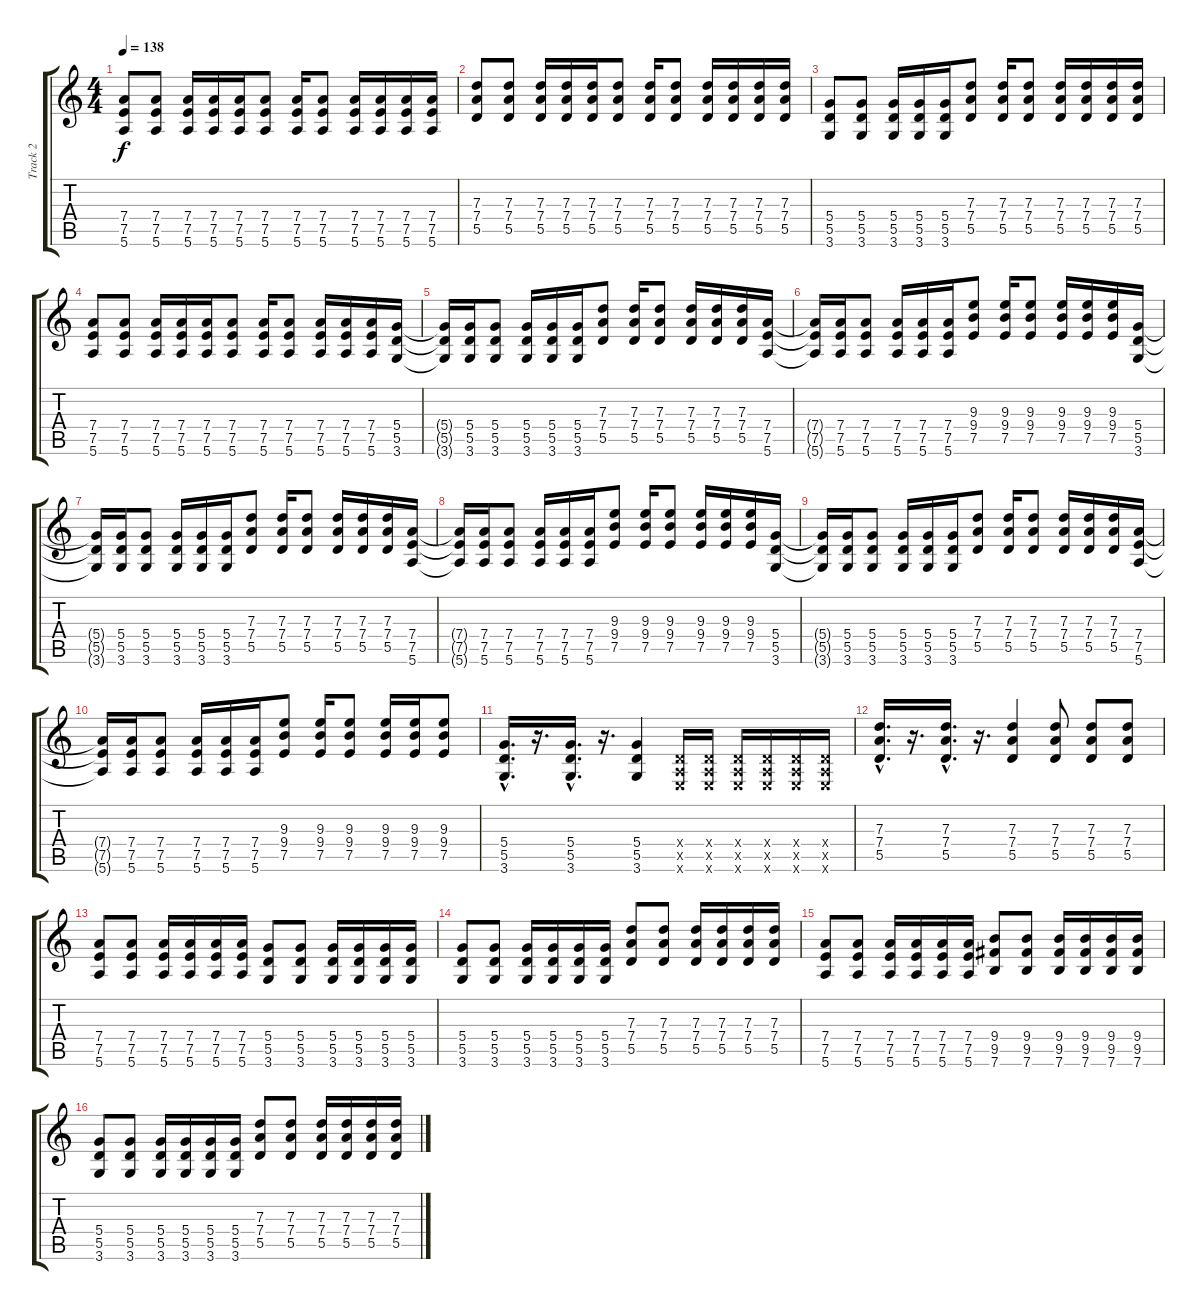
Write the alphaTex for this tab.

\track ("Track 2" "Track 2") {instrument distortionguitar}
\staff {score tabs}
\tuning (E4 B3 G3 D3 A2 E2) {hide}
\ts (4 4)
\tempo 138
\clef g2
\ks c
(7.4 7.5 5.6).8{dy f} (7.4 7.5 5.6).8 (7.4 7.5 5.6).16 (7.4 7.5 5.6).16 (7.4 7.5 5.6).16 (7.4 7.5 5.6).8 (7.4 7.5 5.6).16 (7.4 7.5 5.6).8 (7.4 7.5 5.6).16 (7.4 7.5 5.6).16 (7.4 7.5 5.6).16 (7.4 7.5 5.6).16 |
(7.3 7.4 5.5).8 (7.3 7.4 5.5).8 (7.3 7.4 5.5).16 (7.3 7.4 5.5).16 (7.3 7.4 5.5).16 (7.3 7.4 5.5).8 (7.3 7.4 5.5).16 (7.3 7.4 5.5).8 (7.3 7.4 5.5).16 (7.3 7.4 5.5).16 (7.3 7.4 5.5).16 (7.3 7.4 5.5).16 |
(5.4 5.5 3.6).8 (5.4 5.5 3.6).8 (5.4 5.5 3.6).16 (5.4 5.5 3.6).16 (5.4 5.5 3.6).16 (7.3 7.4 5.5).8 (7.3 7.4 5.5).16 (7.3 7.4 5.5).8 (7.3 7.4 5.5).16 (7.3 7.4 5.5).16 (7.3 7.4 5.5).16 (7.3 7.4 5.5).16 |
(7.4 7.5 5.6).8 (7.4 7.5 5.6).8 (7.4 7.5 5.6).16 (7.4 7.5 5.6).16 (7.4 7.5 5.6).16 (7.4 7.5 5.6).8 (7.4 7.5 5.6).16 (7.4 7.5 5.6).8 (7.4 7.5 5.6).16 (7.4 7.5 5.6).16 (7.4 7.5 5.6).16 (5.4 5.5 3.6).16 |
(5.4{t} 5.5{t} 3.6{t}).16 (5.4 5.5 3.6).16 (5.4 5.5 3.6).8 (5.4 5.5 3.6).16 (5.4 5.5 3.6).16 (5.4 5.5 3.6).16 (7.3 7.4 5.5).8 (7.3 7.4 5.5).16 (7.3 7.4 5.5).8 (7.3 7.4 5.5).16 (7.3 7.4 5.5).16 (7.3 7.4 5.5).16 (7.4 7.5 5.6).16 |
(7.4{t} 7.5{t} 5.6{t}).16 (7.4 7.5 5.6).16 (7.4 7.5 5.6).8 (7.4 7.5 5.6).16 (7.4 7.5 5.6).16 (7.4 7.5 5.6).16 (9.3 9.4 7.5).8 (9.3 9.4 7.5).16 (9.3 9.4 7.5).8 (9.3 9.4 7.5).16 (9.3 9.4 7.5).16 (9.3 9.4 7.5).16 (5.4 5.5 3.6).16 |
(5.4{t} 5.5{t} 3.6{t}).16 (5.4 5.5 3.6).16 (5.4 5.5 3.6).8 (5.4 5.5 3.6).16 (5.4 5.5 3.6).16 (5.4 5.5 3.6).16 (7.3 7.4 5.5).8 (7.3 7.4 5.5).16 (7.3 7.4 5.5).8 (7.3 7.4 5.5).16 (7.3 7.4 5.5).16 (7.3 7.4 5.5).16 (7.4 7.5 5.6).16 |
(7.4{t} 7.5{t} 5.6{t}).16 (7.4 7.5 5.6).16 (7.4 7.5 5.6).8 (7.4 7.5 5.6).16 (7.4 7.5 5.6).16 (7.4 7.5 5.6).16 (9.3 9.4 7.5).8 (9.3 9.4 7.5).16 (9.3 9.4 7.5).8 (9.3 9.4 7.5).16 (9.3 9.4 7.5).16 (9.3 9.4 7.5).16 (5.4 5.5 3.6).16 |
(5.4{t} 5.5{t} 3.6{t}).16 (5.4 5.5 3.6).16 (5.4 5.5 3.6).8 (5.4 5.5 3.6).16 (5.4 5.5 3.6).16 (5.4 5.5 3.6).16 (7.3 7.4 5.5).8 (7.3 7.4 5.5).16 (7.3 7.4 5.5).8 (7.3 7.4 5.5).16 (7.3 7.4 5.5).16 (7.3 7.4 5.5).16 (7.4 7.5 5.6).16 |
(7.4{t} 7.5{t} 5.6{t}).16 (7.4 7.5 5.6).16 (7.4 7.5 5.6).8 (7.4 7.5 5.6).16 (7.4 7.5 5.6).16 (7.4 7.5 5.6).16 (9.3 9.4 7.5).8 (9.3 9.4 7.5).16 (9.3 9.4 7.5).8 (9.3 9.4 7.5).16 (9.3 9.4 7.5).16 (9.3 9.4 7.5).8 |
(5.4{hac} 5.5{hac} 3.6{hac}).16{d} r.16{d} (5.4{hac} 5.5{hac} 3.6{hac}).16{d} r.16{d} (5.4 5.5 3.6).4 (0.4{x} 0.5{x} 0.6{x}).16 (0.4{x} 0.5{x} 0.6{x}).16 (0.4{x} 0.5{x} 0.6{x}).16 (0.4{x} 0.5{x} 0.6{x}).16 (0.4{x} 0.5{x} 0.6{x}).16 (0.4{x} 0.5{x} 0.6{x}).16 |
(7.3{hac} 7.4{hac} 5.5{hac}).16{d} r.16{d} (7.3{hac} 7.4{hac} 5.5{hac}).16{d} r.16{d} (7.3 7.4 5.5).4 (7.3 7.4 5.5).8 (7.3 7.4 5.5).8 (7.3 7.4 5.5).8 |
(7.4 7.5 5.6).8 (7.4 7.5 5.6).8 (7.4 7.5 5.6).16 (7.4 7.5 5.6).16 (7.4 7.5 5.6).16 (7.4 7.5 5.6).16 (5.4 5.5 3.6).8 (5.4 5.5 3.6).8 (5.4 5.5 3.6).16 (5.4 5.5 3.6).16 (5.4 5.5 3.6).16 (5.4 5.5 3.6).16 |
(5.4 5.5 3.6).8 (5.4 5.5 3.6).8 (5.4 5.5 3.6).16 (5.4 5.5 3.6).16 (5.4 5.5 3.6).16 (5.4 5.5 3.6).16 (7.3 7.4 5.5).8 (7.3 7.4 5.5).8 (7.3 7.4 5.5).16 (7.3 7.4 5.5).16 (7.3 7.4 5.5).16 (7.3 7.4 5.5).16 |
(7.4 7.5 5.6).8 (7.4 7.5 5.6).8 (7.4 7.5 5.6).16 (7.4 7.5 5.6).16 (7.4 7.5 5.6).16 (7.4 7.5 5.6).16 (9.4 9.5 7.6).8 (9.4 9.5 7.6).8 (9.4 9.5 7.6).16 (9.4 9.5 7.6).16 (9.4 9.5 7.6).16 (9.4 9.5 7.6).16 |
(5.4 5.5 3.6).8 (5.4 5.5 3.6).8 (5.4 5.5 3.6).16 (5.4 5.5 3.6).16 (5.4 5.5 3.6).16 (5.4 5.5 3.6).16 (7.3 7.4 5.5).8 (7.3 7.4 5.5).8 (7.3 7.4 5.5).16 (7.3 7.4 5.5).16 (7.3 7.4 5.5).16 (7.3 7.4 5.5).16
